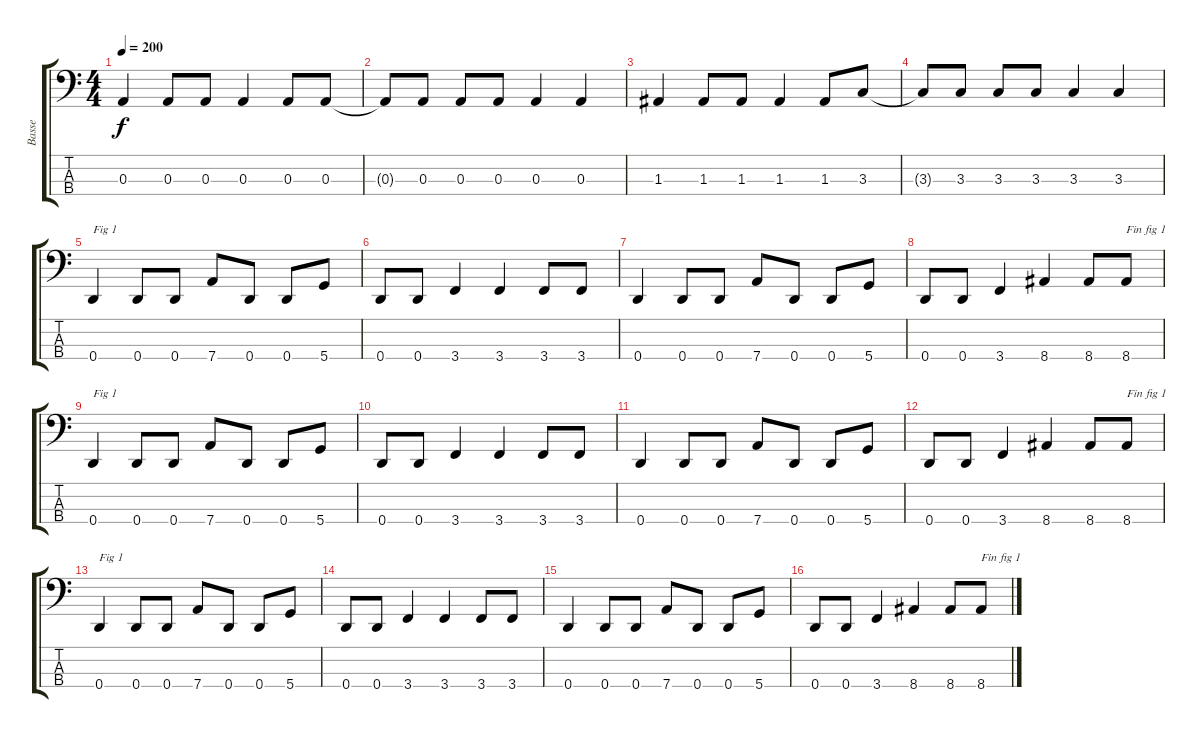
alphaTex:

\track ("Basse" "Basse") {instrument electricbasspick}
\staff {score tabs}
\tuning (G2 D2 A1 D1) {hide}
\ts (4 4)
\tempo 200
\clef f4
\ks c
0.3.4{dy f} 0.3.8 0.3.8 0.3.4 0.3.8 0.3.8 |
0.3{t}.8 0.3.8 0.3.8 0.3.8 0.3.4 0.3.4 |
1.3.4 1.3.8 1.3.8 1.3.4 1.3.8 3.3.8 |
3.3{t}.8 3.3.8 3.3.8 3.3.8 3.3.4 3.3.4 |
0.4.4{txt "Fig 1"} 0.4.8 0.4.8 7.4.8 0.4.8 0.4.8 5.4.8 |
0.4.8 0.4.8 3.4.4 3.4.4 3.4.8 3.4.8 |
0.4.4 0.4.8 0.4.8 7.4.8 0.4.8 0.4.8 5.4.8 |
0.4.8 0.4.8 3.4.4 8.4.4 8.4.8 8.4.8{txt "Fin fig 1"} |
0.4.4{txt "Fig 1"} 0.4.8 0.4.8 7.4.8 0.4.8 0.4.8 5.4.8 |
0.4.8 0.4.8 3.4.4 3.4.4 3.4.8 3.4.8 |
0.4.4 0.4.8 0.4.8 7.4.8 0.4.8 0.4.8 5.4.8 |
0.4.8 0.4.8 3.4.4 8.4.4 8.4.8 8.4.8{txt "Fin fig 1"} |
0.4.4{txt "Fig 1"} 0.4.8 0.4.8 7.4.8 0.4.8 0.4.8 5.4.8 |
0.4.8 0.4.8 3.4.4 3.4.4 3.4.8 3.4.8 |
0.4.4 0.4.8 0.4.8 7.4.8 0.4.8 0.4.8 5.4.8 |
0.4.8 0.4.8 3.4.4 8.4.4 8.4.8 8.4.8{txt "Fin fig 1"}
